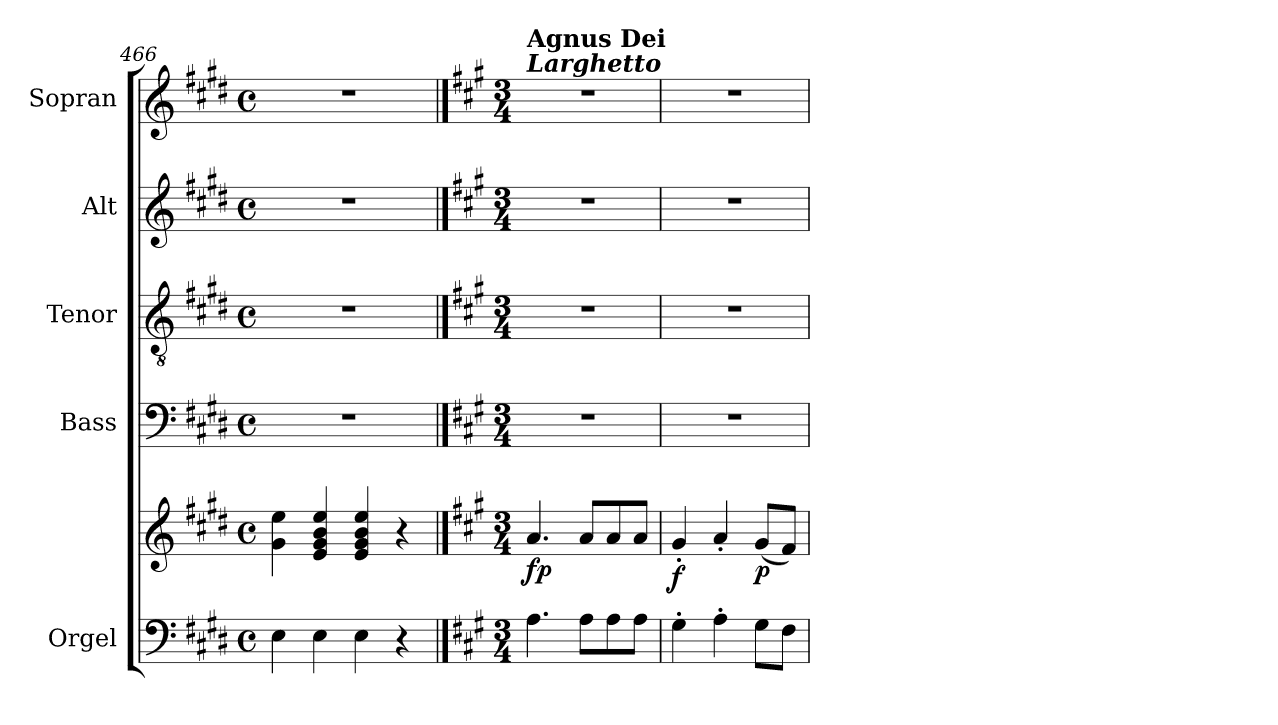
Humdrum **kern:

**kern	**kern	**dynam	**kern	**kern	**kern	**kern
*part5	*part5	*part5	*part4	*part3	*part2	*part1
*staff6	*staff5	*staff5/6	*staff4	*staff3	*staff2	*staff1
*I"Orgel	*	*	*I"Bass	*I"Tenor	*I"Alt	*I"Sopran
*I'Org.	*	*	*I'B.	*I'T.	*I'A.	*I'S.
*clefF4	*clefG2	*	*clefF4	*clefGv2	*clefG2	*clefG2
*k[f#c#g#d#]	*k[f#c#g#d#]	*	*k[f#c#g#d#]	*k[f#c#g#d#]	*k[f#c#g#d#]	*k[f#c#g#d#]
*E:	*E:	*	*E:	*E:	*E:	*E:
*M4/4	*M4/4	*	*M4/4	*M4/4	*M4/4	*M4/4
*met(c)	*met(c)	*	*met(c)	*met(c)	*met(c)	*met(c)
=466	=466	=466	=466	=466	=466	=466
4E\	4g#\ 4ee\	.	1r	1r	1r	1r
4E\	4e/ 4g#/ 4b/ 4ee/	.	.	.	.	.
4E\	4e/ 4g#/ 4b/ 4ee/	.	.	.	.	.
4r	4r	.	.	.	.	.
!!LO:PB:g=z
==467	==467	==467	==467	==467	==467	==467
*k[f#c#g#]	*k[f#c#g#]	*	*k[f#c#g#]	*k[f#c#g#]	*k[f#c#g#]	*k[f#c#g#]
*A:	*A:	*	*A:	*A:	*A:	*A:
*M3/4	*M3/4	*	*M3/4	*M3/4	*M3/4	*M3/4
!	!	!	!	!	!	!LO:TX:a:Bi:t=Larghetto
!	!	!	!	!	!	!LO:TX:a:B:t=Agnus Dei
!	!	!LO:DY:b	!	!	!	!
4.A\	4.a/	fp	2.r	2.r	2.r	2.r
8A\L	8a/L	.	.	.	.	.
8A\	8a/	.	.	.	.	.
8A\J	8a/J	.	.	.	.	.
=468	=468	=468	=468	=468	=468	=468
!	!	!LO:DY:b	!	!	!	!
4G#'>\	4g#'</	f	2.r	2.r	2.r	2.r
4A'>\	4a'</	.	.	.	.	.
!	!	!LO:DY:b	!	!	!	!
8G#\L	(<8g#/L	p	.	.	.	.
8F#\J	8f#/J)	.	.	.	.	.
=	=	=	=	=	=	=
*-	*-	*-	*-	*-	*-	*-
